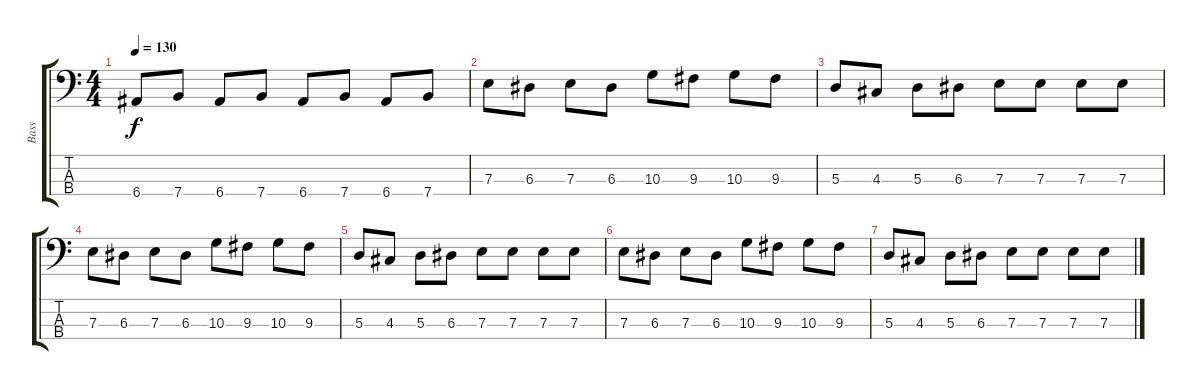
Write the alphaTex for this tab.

\track ("Bass" "Bass") {instrument electricbassfinger}
\staff {score tabs}
\tuning (G2 D2 A1 E1) {hide}
\ts (4 4)
\tempo 130
\clef f4
\ks c
6.4.8{dy f} 7.4.8 6.4.8 7.4.8 6.4.8 7.4.8 6.4.8 7.4.8 |
7.3.8 6.3.8 7.3.8 6.3.8 10.3.8 9.3.8 10.3.8 9.3.8 |
5.3.8 4.3.8 5.3.8 6.3.8 7.3.8 7.3.8 7.3.8 7.3.8 |
7.3.8 6.3.8 7.3.8 6.3.8 10.3.8 9.3.8 10.3.8 9.3.8 |
5.3.8 4.3.8 5.3.8 6.3.8 7.3.8 7.3.8 7.3.8 7.3.8 |
7.3.8 6.3.8 7.3.8 6.3.8 10.3.8 9.3.8 10.3.8 9.3.8 |
5.3.8 4.3.8 5.3.8 6.3.8 7.3.8 7.3.8 7.3.8 7.3.8
